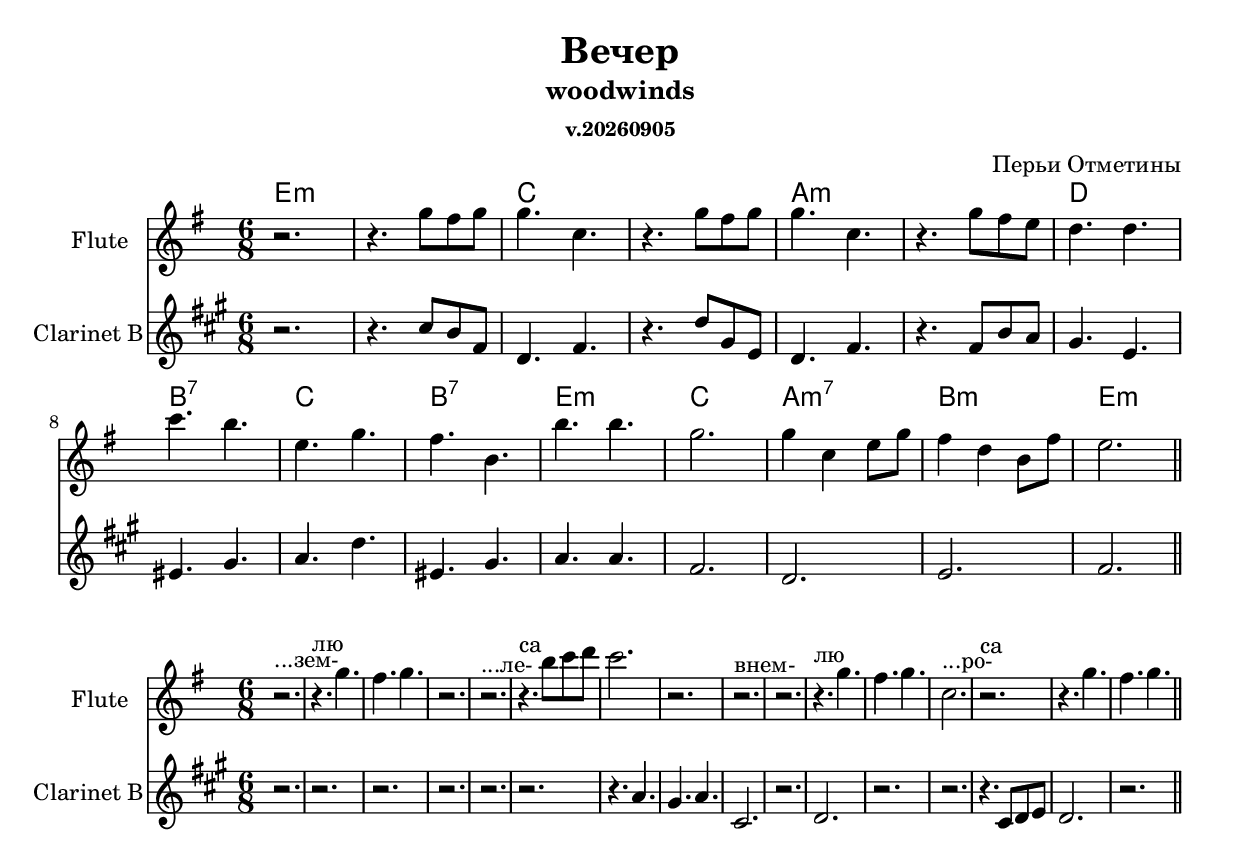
\version "2.12.2"
date = #(strftime "v.%Y%m%d" (localtime (current-time)))

\header {
  title="Вечер"
  subtitle = "woodwinds"
  composer="Перьи Отметины"
  subsubtitle = \date
}



Harmony = \chordmode{
  e2.:m | e2.:m | c | c | a:m | a:m |
  d | b:7 | c | b:7 | 
  e:m | c | a:m7 | b:m | e:m |
}

Flute = \relative c'''{
  r2. | r4. g8 fis g | g4. c, |
  r4. g'8 fis g | g4. c, |
  r4. g'8 fis e | d4. d | 
  c'4. b | e,4. g | fis4. b,4. | b'4. b | g2. |
  g4 c, e8 g | fis4 d b8 fis' | e2. |
}
Clarinet = \relative c''{
  r2. | r4. b8 a e | c4. e |
  r4. c'8 fis, d | c4. e |
  r4. e8 a g | fis4. d |
  dis4. fis | 
  %a4. dis |
  g4. c |
  dis,4. fis |
  g4. g | e2. |
  %c4 e d8 e | d4 b fis8 b8 |
  c2. | d2.|
  e2.
}

FlII = \relative c'''{
  r2.^"...зем-"|
  r4.^"лю" g | fis4. g |
  r2. | r2.^"...ле-" | 
  r4.^"са" b8 c d | c2. |
  r2. | r2.^"внем-" | r2. |
  r4.^"лю" g | fis4. g |
  c,2.^"...ро-" | r2.^"са" |
  r4. g' | fis4. g |
}
ClII = \relative c''{
  r2. |  r2. |
  r2. |  r2. | r2. |
  r2. | 
  r4. g | fis4. g | b,2. | r2. |
  c2. | r2. | r2. |
  r4. b8 c d | c2. | r2. |
}




\score{
	<<
	  \new ChordNames{\transpose c' c'{                
                \set chordChanges = ##t
		\Harmony
          }}
          \new Staff{\transpose c' c'{
                \clef treble \time 6/8 \key e \minor
                \set Staff.instrumentName = "Flute"
                \Flute \bar "||"
          }}
          \new Staff{\transpose bes c'{
                \clef treble \time 6/8 \key e \minor
                \set Staff.instrumentName = "Clarinet B"
                \Clarinet \bar "||"
          }}

	>>
        
	\layout {}

%     \midi {
%         \context {
%             \Score
%             tempoWholesPerMinute = #(ly:make-moment 72 4)
%         }
%     }
}

<<
    \new Staff{\transpose c' c'{
          \clef treble \time 6/8 \key e \minor
          \set Staff.instrumentName = "Flute"
          \FlII \bar "||"
    }}
    \new Staff{\transpose bes c'{
          \clef treble \time 6/8 \key e \minor
          \set Staff.instrumentName = "Clarinet B"
          \ClII \bar "||"
    }}
>>

